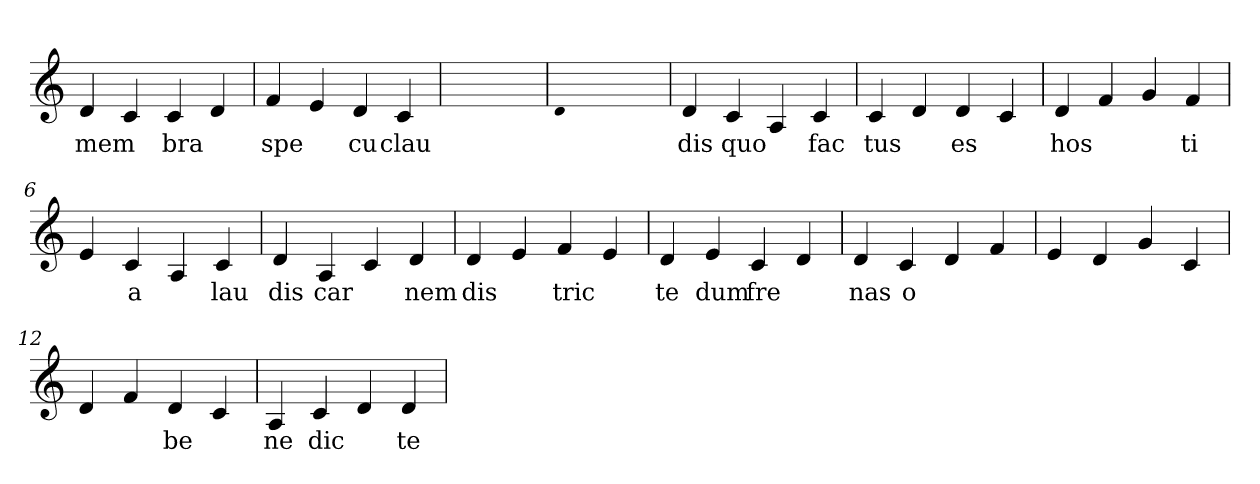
**kern	**text
*part1	*part1
*staff1	*staff1
*clefG2	*
=1	=1
4d	mem
4c	.
4c	bra
4d	.
=2	=2
4f	spe
4e	.
4d	cu
4c	clau
=3	=3
1ryy	.
=3	=3
qqd	.
1ryy	.
=3	=3
4d	dis
4c	quo
4A	.
4c	fac
=4	=4
4c	tus
4d	.
4d	es
4c	.
=5	=5
4d	hos
4f	.
4g	.
4f	ti
=6	=6
4e	.
4c	a
4A	.
4c	lau
=7	=7
4d	dis
4A	car
4c	.
4d	nem
=8	=8
4d	dis
4e	.
4f	tric
4e	.
=9	=9
4d	te
4e	dum
4c	fre
4d	.
=10	=10
4d	nas
4c	o
4d	.
4f	.
=11	=11
4e	.
4d	.
4g	.
4c	.
=12	=12
4d	.
4f	.
4d	be
4c	.
=13	=13
4A	ne
4c	dic
4d	.
4d	te
=	=
*-	*-
